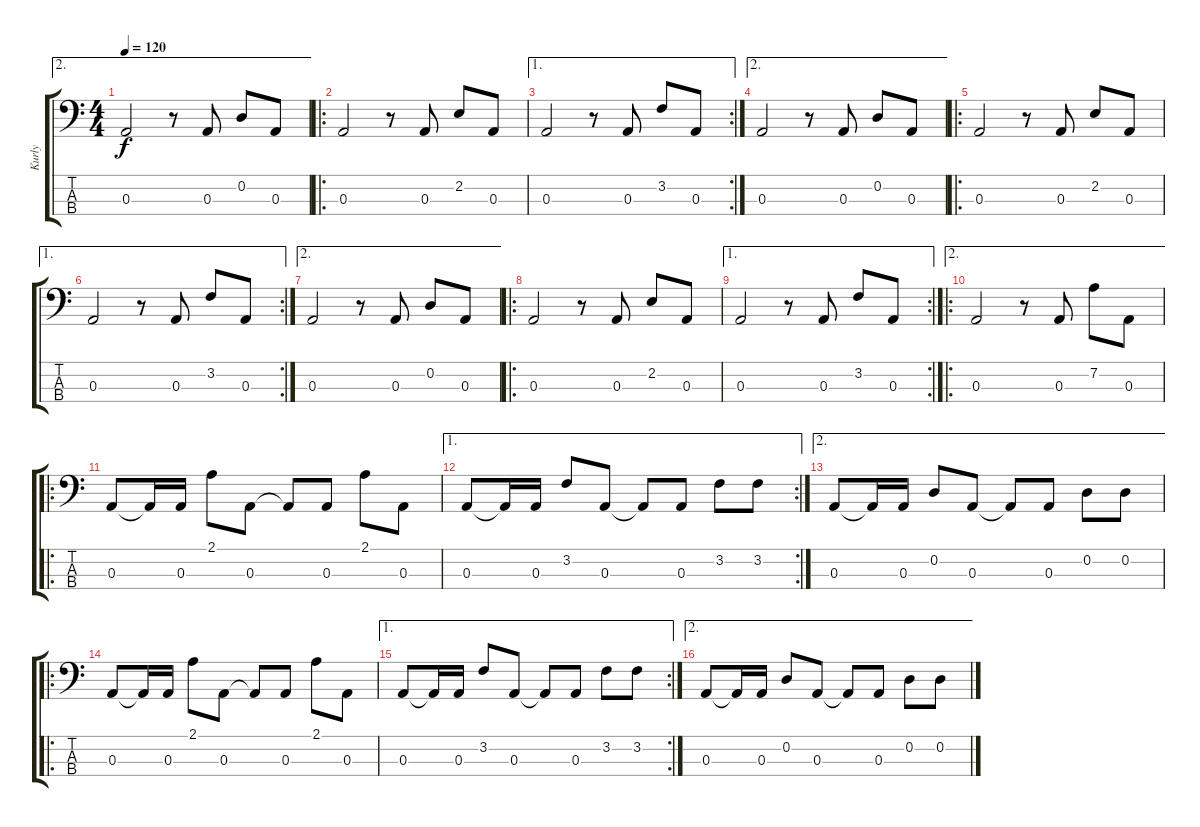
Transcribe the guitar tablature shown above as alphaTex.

\track ("Kurly" "Kurly") {instrument electricbassfinger}
\staff {score tabs}
\tuning (G2 D2 A1 E1) {hide}
\ae 2
\ts (4 4)
\tempo 120
\clef f4
\ks c
0.3.2{dy f} r.8 0.3.8 0.2.8 0.3.8 |
\ro
0.3.2 r.8 0.3.8 2.2.8 0.3.8 |
\ae 1
\rc 2
0.3.2 r.8 0.3.8 3.2.8 0.3.8 |
\ae 2
0.3.2 r.8 0.3.8 0.2.8 0.3.8 |
\ro
0.3.2 r.8 0.3.8 2.2.8 0.3.8 |
\ae 1
\rc 2
0.3.2 r.8 0.3.8 3.2.8 0.3.8 |
\ae 2
0.3.2 r.8 0.3.8 0.2.8 0.3.8 |
\ro
0.3.2 r.8 0.3.8 2.2.8 0.3.8 |
\ae 1
\rc 2
0.3.2 r.8 0.3.8 3.2.8 0.3.8 |
\ae 2
\ro
0.3.2 r.8 0.3.8 7.2.8 0.3.8 |
\ro
0.3.8{instrument slapbass1} 0.3{t}.16 0.3.16 2.1.8 0.3.8 0.3{t}.8 0.3.8 2.1.8 0.3.8 |
\ae 1
\rc 2
0.3.8{instrument slapbass1} 0.3{t}.16 0.3.16 3.2.8 0.3.8 0.3{t}.8 0.3.8 3.2.8 3.2.8 |
\ae 2
0.3.8{instrument slapbass1} 0.3{t}.16 0.3.16 0.2.8 0.3.8 0.3{t}.8 0.3.8 0.2.8 0.2.8 |
\ro
0.3.8{instrument slapbass1} 0.3{t}.16 0.3.16 2.1.8 0.3.8 0.3{t}.8 0.3.8 2.1.8 0.3.8 |
\ae 1
\rc 2
0.3.8{instrument slapbass1} 0.3{t}.16 0.3.16 3.2.8 0.3.8 0.3{t}.8 0.3.8 3.2.8 3.2.8 |
\ae 2
0.3.8{instrument slapbass1} 0.3{t}.16 0.3.16 0.2.8 0.3.8 0.3{t}.8 0.3.8 0.2.8 0.2.8
